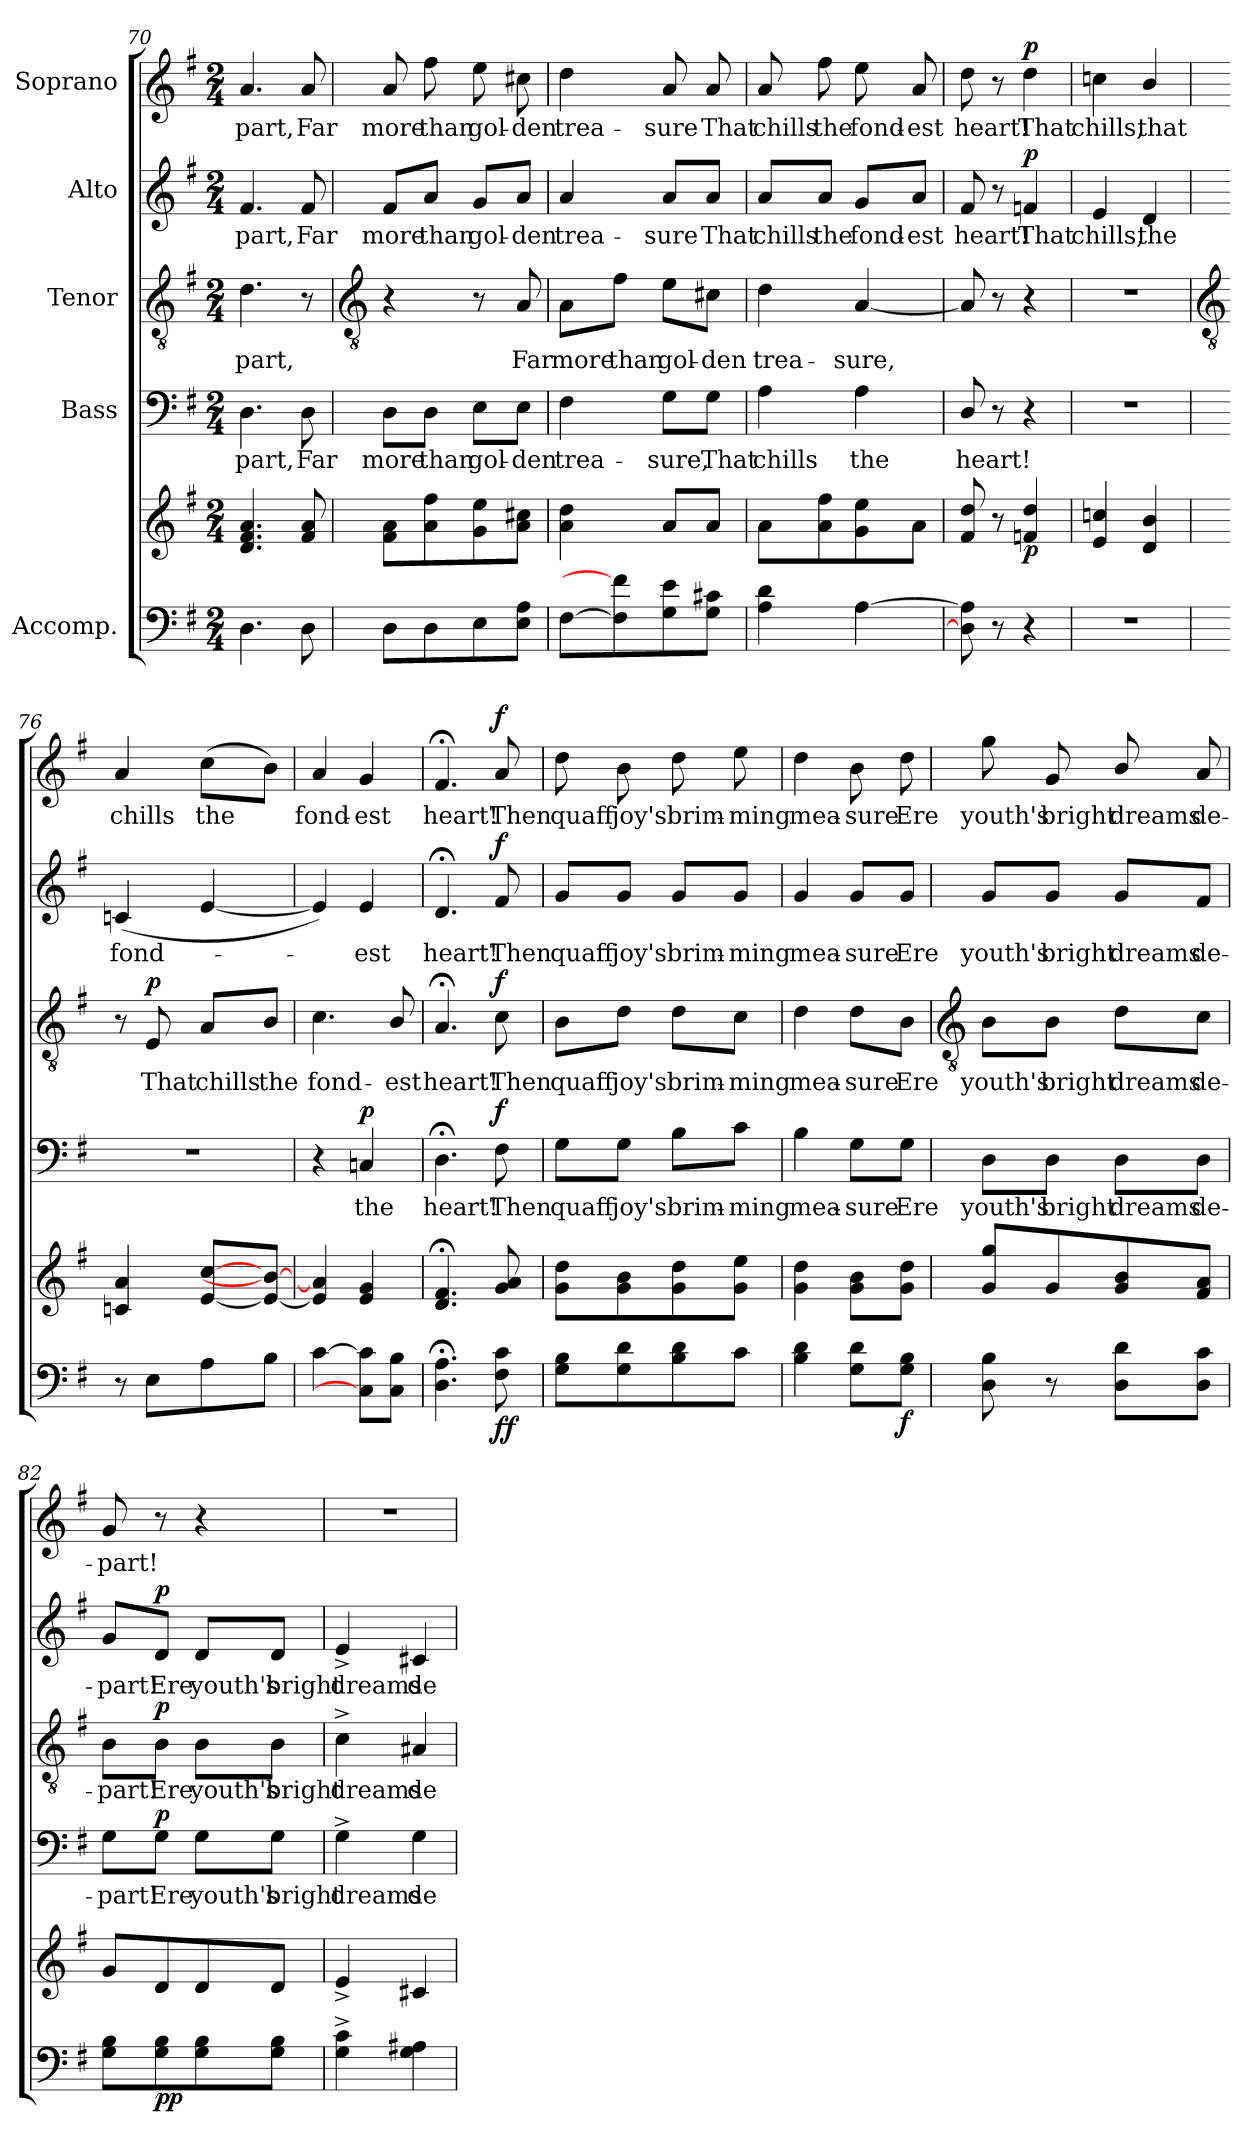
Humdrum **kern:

**kern	**kern	**dynam	**kern	**text	**dynam	**kern	**text	**dynam	**kern	**text	**dynam	**kern	**text	**dynam
*part5	*part5	*part5	*part4	*part4	*part4	*part3	*part3	*part3	*part2	*part2	*part2	*part1	*part1	*part1
*staff6	*staff5	*staff5/6	*staff4	*staff4	*staff4	*staff3	*staff3	*staff3	*staff2	*staff2	*staff2	*staff1	*staff1	*staff1
*I"Accomp.	*	*	*I"Bass	*	*	*I"Tenor	*	*	*I"Alto	*	*	*I"Soprano	*	*
*clefF4	*clefG2	*	*clefF4	*	*	*clefGv2	*	*	*clefG2	*	*	*clefG2	*	*
*k[f#]	*k[f#]	*	*k[f#]	*	*	*k[f#]	*	*	*k[f#]	*	*	*k[f#]	*	*
*G:	*G:	*	*G:	*	*	*G:	*	*	*G:	*	*	*G:	*	*
*M2/4	*M2/4	*	*M2/4	*	*	*M2/4	*	*	*M2/4	*	*	*M2/4	*	*
=70	=70	=70	=70	=70	=70	=70	=70	=70	=70	=70	=70	=70	=70	=70
!	!	!	!	!LO:LY:b	!	!	!LO:LY:b	!	!	!LO:LY:b	!	!	!LO:LY:b	!
4.D	4.d 4.f# 4.a	.	4.D	-part,	.	4.d	-part,	.	4.f#	-part,	.	4.a	-part,	.
!	!	!	!	!LO:LY:b	!	!	!	!	!	!LO:LY:b	!	!	!LO:LY:b	!
8D	8f# 8a	.	8D	Far	.	8r	.	.	8f#	Far	.	8a	Far	.
!!LO:LB:g=z
=71	=71	=71	=71	=71	=71	=71	=71	=71	=71	=71	=71	=71	=71	=71
*	*	*	*	*	*	*clefGv2	*	*	*	*	*	*	*	*
!	!	!	!	!LO:LY:b	!	!	!	!	!	!LO:LY:b	!	!	!LO:LY:b	!
8DL	8f# 8aL	.	8D\L	more	.	4r	.	.	8f#/L	more	.	8a	more	.
!	!	!	!	!LO:LY:b	!	!	!	!	!	!LO:LY:b	!	!	!LO:LY:b	!
8D	8a 8ff#	.	8D\J	than	.	.	.	.	8a/J	than	.	8ff#	than	.
!	!	!	!	!LO:LY:b	!	!	!	!	!	!LO:LY:b	!	!	!LO:LY:b	!
8E	8g 8ee	.	8E\L	gol-	.	8r	.	.	8g/L	gol-	.	8ee	gol-	.
!	!	!	!	!LO:LY:b	!	!	!LO:LY:b	!	!	!LO:LY:b	!	!	!LO:LY:b	!
8E 8AJ	8a 8cc#XJ	.	8E\J	-den	.	8A	Far	.	8a/J	-den	.	8cc#X	-den	.
=72	=72	=72	=72	=72	=72	=72	=72	=72	=72	=72	=72	=72	=72	=72
!	!	!	!	!LO:LY:b	!	!	!LO:LY:b	!	!	!LO:LY:b	!	!	!LO:LY:b	!
[8F#L	4a 4dd	.	4F#	trea-	.	8A\L	more	.	4a	trea-	.	4dd	trea-	.
!	!	!	!	!	!	!	!LO:LY:b	!	!	!	!	!	!	!
8F#] 8f#]	.	.	.	.	.	8f#\J	than	.	.	.	.	.	.	.
!	!	!	!	!LO:LY:b	!	!	!LO:LY:b	!	!	!LO:LY:b	!	!	!LO:LY:b	!
8G 8e	8aL	.	8G\L	-sure,	.	8e\L	gol-	.	8a/L	-sure	.	8a	-sure	.
!	!	!	!	!LO:LY:b	!	!	!LO:LY:b	!	!	!LO:LY:b	!	!	!LO:LY:b	!
8G 8c#XJ	8aJ	.	8G\J	That	.	8c#X\J	-den	.	8a/J	That	.	8a	That	.
=73	=73	=73	=73	=73	=73	=73	=73	=73	=73	=73	=73	=73	=73	=73
!	!	!	!	!LO:LY:b	!	!	!LO:LY:b	!	!	!LO:LY:b	!	!	!LO:LY:b	!
4A 4d	8aL	.	4A	chills	.	4d	trea-	.	8a/L	chills	.	8a	chills	.
!	!	!	!	!	!	!	!	!	!	!LO:LY:b	!	!	!LO:LY:b	!
.	8a 8ff#	.	.	.	.	.	.	.	8a/J	the	.	8ff#	the	.
!	!	!	!	!LO:LY:b	!	!	!LO:LY:b	!	!	!LO:LY:b	!	!	!LO:LY:b	!
[4A	8g 8ee	.	4A	the	.	[4A	-sure,	.	8g/L	fond-	.	8ee	fond-	.
!	!	!	!	!	!	!	!	!	!	!LO:LY:b	!	!	!LO:LY:b	!
.	8aJ	.	.	.	.	.	.	.	8a/J	-est	.	8a	-est	.
=74	=74	=74	=74	=74	=74	=74	=74	=74	=74	=74	=74	=74	=74	=74
!	!	!	!	!LO:LY:b	!	!	!	!	!	!LO:LY:b	!	!	!LO:LY:b	!
8D\] 8A\]	8f# 8dd	.	8D/	heart!	.	8A]	.	.	8f#	heart!	.	8dd	heart!	.
8r	8r	.	8r	.	.	8r	.	.	8r	.	.	8r	.	.
!	!	!LO:DY:b	!	!	!	!	!	!	!	!LO:LY:b	!LO:DY:b	!	!LO:LY:b	!LO:DY:b
4r	4fn 4dd	p	4r	.	.	4r	.	.	4fn	That	p	4dd	That	p
=75	=75	=75	=75	=75	=75	=75	=75	=75	=75	=75	=75	=75	=75	=75
!LO:N:vis=1	!	!	!LO:N:vis=1	!	!	!LO:N:vis=1	!	!	!	!LO:LY:b	!	!	!LO:LY:b	!
2r	4e 4ccn	.	2r	.	.	2r	.	.	4e	chills,	.	4ccn	chills,	.
!	!	!	!	!	!	!	!	!	!	!LO:LY:b	!	!	!LO:LY:b	!
.	4d/ 4b/	.	.	.	.	.	.	.	4d	the	.	4b/	that	.
!!LO:LB:g=z
=76	=76	=76	=76	=76	=76	=76	=76	=76	=76	=76	=76	=76	=76	=76
*	*	*	*	*	*	*clefGv2	*	*	*	*	*	*	*	*
!	!	!	!LO:N:vis=1	!	!	!	!	!	!	!LO:LY:b	!	!	!LO:LY:b	!
8r	4cn 4a	.	2r	.	.	8r	.	.	(<4cn	fond-	.	4a	chills	.
!	!	!	!	!	!	!	!LO:LY:b	!LO:DY:b	!	!	!	!	!	!
8EL	.	.	.	.	.	8E	That	p	.	.	.	.	.	.
!	!	!	!	!	!	!	!LO:LY:b	!	!	!	!	!	!LO:LY:b	!
8A	[8e [8ccL	.	.	.	.	8A/L	chills	.	[4e	.	.	(>8ccL	the	.
!	!	!	!	!	!	!	!LO:LY:b	!	!	!	!	!	!	!
8BJ	8e_ 8b_J	.	.	.	.	8B/J	the	.	.	.	.	8bJ)	.	.
=77	=77	=77	=77	=77	=77	=77	=77	=77	=77	=77	=77	=77	=77	=77
!	!	!	!	!	!	!	!LO:LY:b	!	!	!	!	!	!LO:LY:b	!
[4c	4e] 4a]	.	4r	.	.	4.c	fond-	.	4e])	.	.	4a	fond-	.
!	!	!	!	!LO:LY:b	!LO:DY:b	!	!	!	!	!LO:LY:b	!	!	!LO:LY:b	!
8C] 8c]L	4e 4g	.	4Cn	the	p	.	.	.	4e	est	.	4g	-est	.
!	!	!	!	!	!	!	!LO:LY:b	!	!	!	!	!	!	!
8C\ 8B\J	.	.	.	.	.	8B/	-est	.	.	.	.	.	.	.
=78	=78	=78	=78	=78	=78	=78	=78	=78	=78	=78	=78	=78	=78	=78
!	!	!	!	!LO:LY:b	!	!	!LO:LY:b	!	!	!LO:LY:b	!	!	!LO:LY:b	!
4.D;< 4.A;<	4.d;< 4.f#;<	.	4.D;<	heart!	.	4.A;<	heart!	.	4.d;<	heart!	.	4.f#;<	heart!	.
!	!	!LO:DY:b=2	!	!LO:LY:b	!	!	!LO:LY:b	!	!	!LO:LY:b	!	!	!LO:LY:b	!
!	!	!LO:DY:n=1:b	!	!	!LO:DY:b	!	!	!LO:DY:b	!	!	!LO:DY:b	!	!	!LO:DY:b
8F#\ 8c\	8g 8a	f f	8F#	Then	f	8c	Then	f	8f#	Then	f	8a	Then	f
=79	=79	=79	=79	=79	=79	=79	=79	=79	=79	=79	=79	=79	=79	=79
!	!	!	!	!LO:LY:b	!	!	!LO:LY:b	!	!	!LO:LY:b	!	!	!LO:LY:b	!
8G 8BL	8g 8ddL	.	8G\L	quaff	.	8B\L	quaff	.	8g/L	quaff	.	8dd	quaff	.
!	!	!	!	!LO:LY:b	!	!	!LO:LY:b	!	!	!LO:LY:b	!	!	!LO:LY:b	!
8G 8d	8g 8b	.	8G\J	joy's	.	8d\J	joy's	.	8g/J	joy's	.	8b	joy's	.
!	!	!	!	!LO:LY:b	!	!	!LO:LY:b	!	!	!LO:LY:b	!	!	!LO:LY:b	!
8B 8d	8g 8dd	.	8B\L	brim-	.	8d\L	brim-	.	8g/L	brim-	.	8dd	brim-	.
!	!	!	!	!LO:LY:b	!	!	!LO:LY:b	!	!	!LO:LY:b	!	!	!LO:LY:b	!
8cJ	8g 8eeJ	.	8c\J	-ming	.	8c\J	-ming	.	8g/J	-ming	.	8ee	-ming	.
=80	=80	=80	=80	=80	=80	=80	=80	=80	=80	=80	=80	=80	=80	=80
!	!	!	!	!LO:LY:b	!	!	!LO:LY:b	!	!	!LO:LY:b	!	!	!LO:LY:b	!
4B 4d	4g 4dd	.	4B	mea-	.	4d	mea-	.	4g	mea-	.	4dd	mea-	.
!	!	!	!	!LO:LY:b	!	!	!LO:LY:b	!	!	!LO:LY:b	!	!	!LO:LY:b	!
8G 8dL	8g 8bL	.	8G\L	-sure	.	8d\L	-sure	.	8g/L	-sure	.	8b	-sure	.
!	!	!LO:DY:b=2	!	!LO:LY:b	!	!	!LO:LY:b	!	!	!LO:LY:b	!	!	!LO:LY:b	!
8G 8BJ	8g 8ddJ	f	8G\J	Ere	.	8B\J	Ere	.	8g/J	Ere	.	8dd	Ere	.
!!LO:LB:g=z
=81	=81	=81	=81	=81	=81	=81	=81	=81	=81	=81	=81	=81	=81	=81
*	*	*	*	*	*	*clefGv2	*	*	*	*	*	*	*	*
!	!	!	!	!LO:LY:b	!	!	!LO:LY:b	!	!	!LO:LY:b	!	!	!LO:LY:b	!
8D 8B	8g 8ggL	.	8D\L	youth's	.	8B\L	youth's	.	8g/L	youth's	.	8gg	youth's	.
!	!	!	!	!LO:LY:b	!	!	!LO:LY:b	!	!	!LO:LY:b	!	!	!LO:LY:b	!
8r	8g	.	8D\J	bright	.	8B\J	bright	.	8g/J	bright	.	8g	bright	.
!	!	!	!	!LO:LY:b	!	!	!LO:LY:b	!	!	!LO:LY:b	!	!	!LO:LY:b	!
8D 8dL	8g/ 8b/	.	8D\L	dreams	.	8d\L	dreams	.	8g/L	dreams	.	8b/	dreams	.
!	!	!	!	!LO:LY:b	!	!	!LO:LY:b	!	!	!LO:LY:b	!	!	!LO:LY:b	!
8D 8cJ	8f# 8aJ	.	8D\J	de-	.	8c\J	de-	.	8f#/J	de-	.	8a	de-	.
=82	=82	=82	=82	=82	=82	=82	=82	=82	=82	=82	=82	=82	=82	=82
!	!	!	!	!LO:LY:b	!	!	!LO:LY:b	!	!	!LO:LY:b	!	!	!LO:LY:b	!
8G 8BL	8gL	.	8G\L	-part!	.	8B\L	-part!	.	8g/L	-part!	.	8g	-part!	.
!	!	!LO:DY:b=2	!	!LO:LY:b	!	!	!LO:LY:b	!	!	!LO:LY:b	!	!	!	!
!	!	!LO:DY:n=1:b	!	!	!LO:DY:b	!	!	!LO:DY:b	!	!	!LO:DY:b	!	!	!
8G 8B	8d	p p	8G\J	Ere	p	8B\J	Ere	p	8d/J	Ere	p	8r	.	.
!	!	!	!	!LO:LY:b	!	!	!LO:LY:b	!	!	!LO:LY:b	!	!	!	!
8G 8B	8d	.	8G\L	youth's	.	8B\L	youth's	.	8d/L	youth's	.	4r	.	.
!	!	!	!	!LO:LY:b	!	!	!LO:LY:b	!	!	!LO:LY:b	!	!	!	!
8G 8BJ	8dJ	.	8G\J	bright	.	8B\J	bright	.	8d/J	bright	.	.	.	.
=83	=83	=83	=83	=83	=83	=83	=83	=83	=83	=83	=83	=83	=83	=83
!	!	!	!	!LO:LY:b	!	!	!LO:LY:b	!	!	!LO:LY:b	!	!LO:N:vis=1	!	!
4G^ 4c^	4e^	.	4G^	dreams	.	4c^	dreams	.	4e^	dreams	.	2r	.	.
!	!	!	!	!LO:LY:b	!	!	!LO:LY:b	!	!	!LO:LY:b	!	!	!	!
4G 4A#X	4c#X	.	4G	de-	.	4A#X	de-	.	4c#X	de-	.	.	.	.
=	=	=	=	=	=	=	=	=	=	=	=	=	=	=
*-	*-	*-	*-	*-	*-	*-	*-	*-	*-	*-	*-	*-	*-	*-
